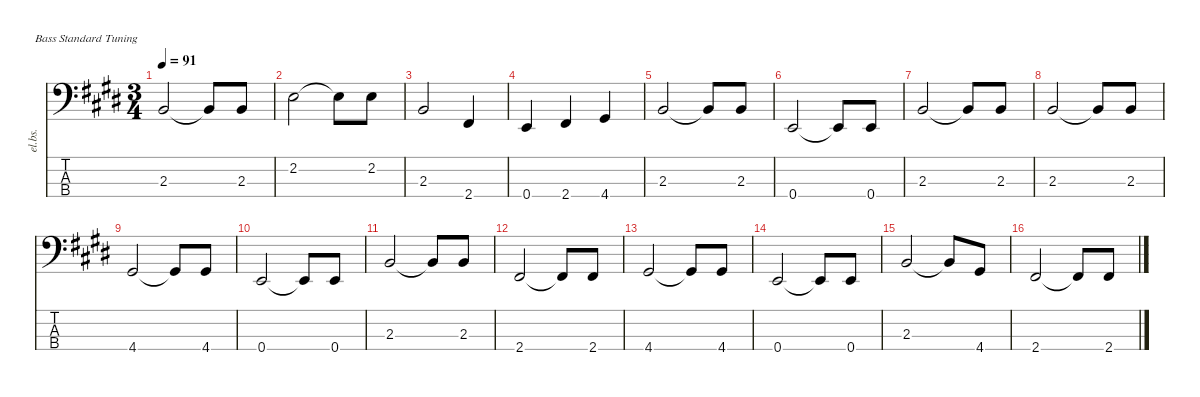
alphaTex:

\defaultSystemsLayout 4
\hideDynamics
\bracketExtendMode nobrackets
\track ("Electric Bass" "el.bs.") {instrument electricbassfinger}
\staff {score tabs}
\tuning (G2 D2 A1 E1)
\ts (3 4)
\tempo 91
\clef f4
\ks e
2.3{acc forcenatural}.2{dy mf beam Up} 2.3{t acc forcenatural}.8{beam Up} 2.3{acc forcenatural}.8{beam Up} |
2.2{acc forcenatural}.2{beam Down} 2.2{t acc forcenatural}.8{beam Down} 2.2{acc forcenatural}.8{beam Down} |
2.3{acc forcenatural}.2{beam Up} 2.4{acc #}.4{beam Up} |
0.4{acc forcenatural}.4{beam Up} 2.4{acc #}.4{beam Up} 4.4{acc #}.4{beam Up} |
2.3{acc forcenatural}.2{beam Up} 2.3{t acc forcenatural}.8{beam Up} 2.3{acc forcenatural}.8{beam Up} |
0.4{acc forcenatural}.2{beam Up} 0.4{t acc forcenatural}.8{beam Up} 0.4{acc forcenatural}.8{beam Up} |
2.3{acc forcenatural}.2{beam Up} 2.3{t acc forcenatural}.8{beam Up} 2.3{acc forcenatural}.8{beam Up} |
2.3{acc forcenatural}.2{beam Up} 2.3{t acc forcenatural}.8{beam Up} 2.3{acc forcenatural}.8{beam Up} |
4.4{acc #}.2{beam Up} 4.4{t acc #}.8{beam Up} 4.4{acc #}.8{beam Up} |
0.4{acc forcenatural}.2{beam Up} 0.4{t acc forcenatural}.8{beam Up} 0.4{acc forcenatural}.8{beam Up} |
2.3{acc forcenatural}.2{beam Up} 2.3{t acc forcenatural}.8{beam Up} 2.3{acc forcenatural}.8{beam Up} |
2.4{acc #}.2{beam Up} 2.4{t acc #}.8{beam Up} 2.4{acc #}.8{beam Up} |
4.4{acc #}.2{beam Up} 4.4{t acc #}.8{beam Up} 4.4{acc #}.8{beam Up} |
0.4{acc forcenatural}.2{beam Up} 0.4{t acc forcenatural}.8{beam Up} 0.4{acc forcenatural}.8{beam Up} |
2.3{acc forcenatural}.2{beam Up} 2.3{t acc forcenatural}.8{beam Up} 4.4{acc #}.8{beam Up} |
2.4{acc #}.2{beam Up} 2.4{t acc #}.8{beam Up} 2.4{acc #}.8{beam Up}
